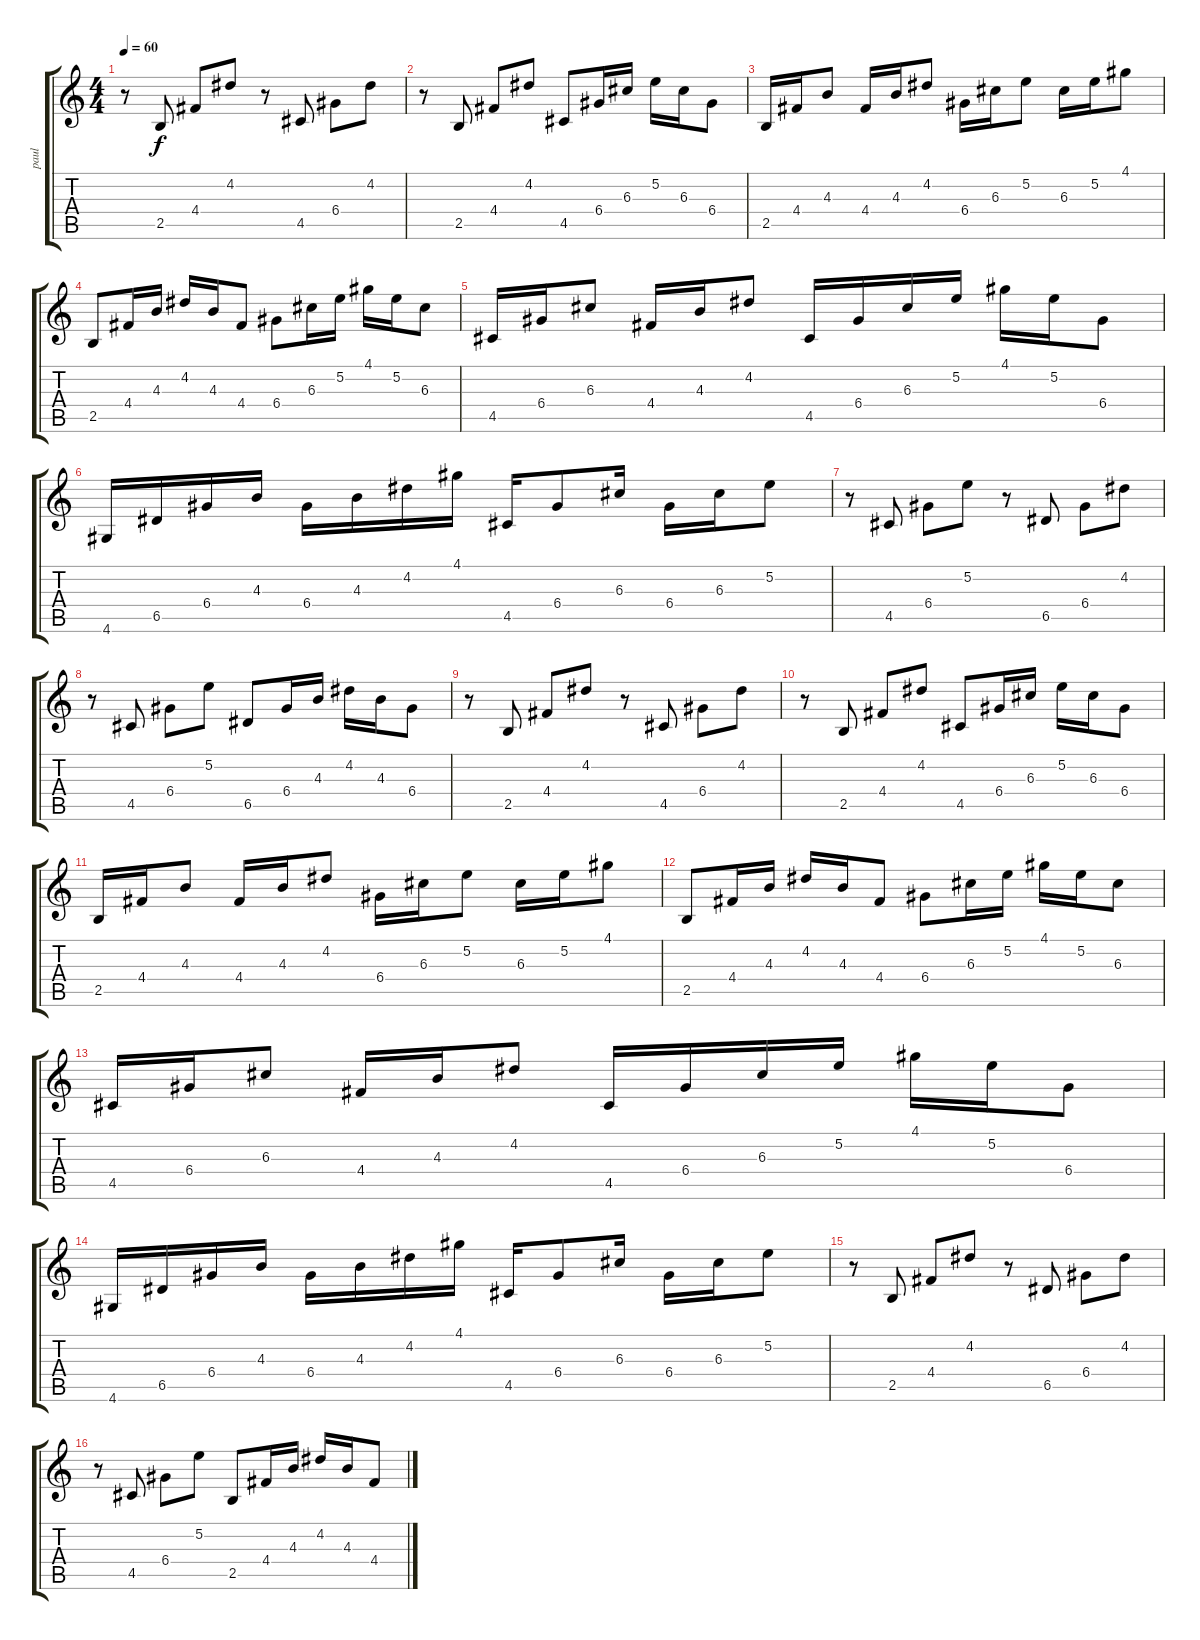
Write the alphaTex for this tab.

\track ("paul" "paul") {instrument acousticguitarsteel}
\staff {score tabs}
\tuning (E4 B3 G3 D3 A2 E2) {hide}
\ts (4 4)
\tempo 60
\clef g2
\ks c
r.8{dy f} 2.5.8 4.4.8 4.2.8 r.8 4.5.8 6.4.8 4.2.8 |
r.8 2.5.8 4.4.8 4.2.8 4.5.8 6.4.16 6.3.16 5.2.16 6.3.16 6.4.8 |
2.5.16 4.4.16 4.3.8 4.4.16 4.3.16 4.2.8 6.4.16 6.3.16 5.2.8 6.3.16 5.2.16 4.1.8 |
2.5.8 4.4.16 4.3.16 4.2.16 4.3.16 4.4.8 6.4.8 6.3.16 5.2.16 4.1.16 5.2.16 6.3.8 |
4.5.16 6.4.16 6.3.8 4.4.16 4.3.16 4.2.8 4.5.16 6.4.16 6.3.16 5.2.16 4.1.16 5.2.16 6.4.8 |
4.6.16 6.5.16 6.4.16 4.3.16 6.4.16 4.3.16 4.2.16 4.1.16 4.5.16 6.4.8 6.3.16 6.4.16 6.3.16 5.2.8 |
r.8{volume 8} 4.5.8 6.4.8 5.2.8 r.8 6.5.8 6.4.8 4.2.8 |
r.8 4.5.8 6.4.8 5.2.8 6.5.8 6.4.16 4.3.16 4.2.16 4.3.16 6.4.8 |
r.8 2.5.8 4.4.8 4.2.8 r.8 4.5.8 6.4.8 4.2.8 |
r.8 2.5.8 4.4.8 4.2.8 4.5.8 6.4.16 6.3.16 5.2.16 6.3.16 6.4.8 |
2.5.16 4.4.16 4.3.8 4.4.16 4.3.16 4.2.8 6.4.16 6.3.16 5.2.8 6.3.16 5.2.16 4.1.8 |
2.5.8 4.4.16 4.3.16 4.2.16 4.3.16 4.4.8 6.4.8 6.3.16 5.2.16 4.1.16 5.2.16 6.3.8 |
4.5.16 6.4.16 6.3.8 4.4.16 4.3.16 4.2.8 4.5.16 6.4.16 6.3.16 5.2.16 4.1.16 5.2.16 6.4.8 |
4.6.16 6.5.16 6.4.16 4.3.16 6.4.16 4.3.16 4.2.16 4.1.16 4.5.16 6.4.8 6.3.16 6.4.16 6.3.16 5.2.8 |
r.8{volume 14} 2.5.8 4.4.8 4.2.8 r.8 6.5.8 6.4.8 4.2.8 |
r.8 4.5.8 6.4.8 5.2.8 2.5.8 4.4.16 4.3.16 4.2.16 4.3.16 4.4.8
